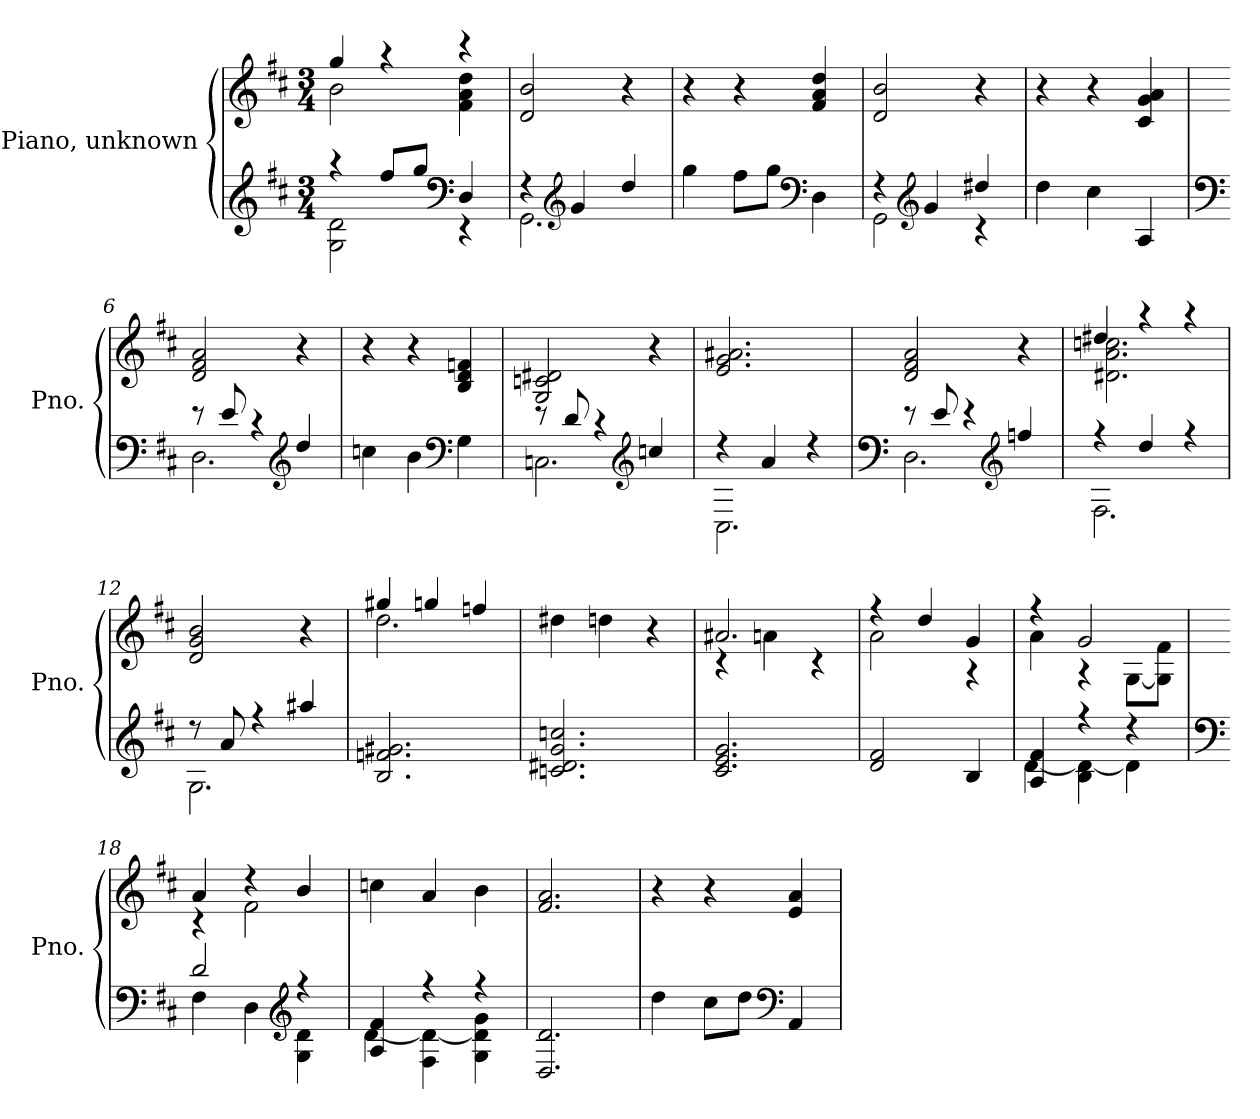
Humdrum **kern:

**kern	**kern
*part1	*part1
*staff2	*staff1
*I"Piano, unknown	*
*I'Pno.	*
*clefG2	*clefG2
*k[f#c#]	*k[f#c#]
*M3/4	*M3/4
*MM131	*MM131
=1	=1
*^	*^
4r	2G\ 2d\	4gg/	2b\
8ff#/L	.	4r	.
8gg/J	.	.	.
*clefF4	*	*	*
4D/	4r	4r	4f#\ 4a\ 4dd\
*	*	*v	*v
=2	=2	=2
4r	2.GG\	2d/ 2b/
*clefG2	*	*
4g/	.	.
4dd/	.	4r
*v	*v	*
=3	=3
4gg\	4r
8ff#\L	4r
8gg\J	.
*clefF4	*
4D\	4f#/ 4a/ 4dd/
=4	=4
*^	*
4r	2GG\	2d/ 2b/
*clefG2	*	*
4g/	.	.
4dd#X/	4r	4r
*v	*v	*
=5	=5
4dd\	4r
4cc#\	4r
4A/	4c#/ 4g/ 4a/
=6	=6
*clefF4	*
*^	*
8r	2.D\	2d/ 2f#/ 2a/
8e/	.	.
4r	.	.
*clefG2	*	*
4dd/	.	4r
*v	*v	*
!!LO:LB:g=z
=7	=7
4ccn\	4r
4b\	4r
*clefF4	*
4G\	4B/ 4d/ 4fn/
=8	=8
*^	*
8r	2.Cn\	2G/ 2cn/ 2d#X/
8d/	.	.
4r	.	.
*clefG2	*	*
4ccn/	.	4r
=9	=9	=9
4r	2.C#\	2.e/ 2.g/ 2.a#X/
4a/	.	.
4r	.	.
=10	=10	=10
*clefF4	*	*
8r	2.D\	2d/ 2f#/ 2a/
8e/	.	.
4r	.	.
*clefG2	*	*
4ffn/	.	4r
=11	=11	=11
*	*	*^
4r	2.F#\	4dd#X/	2.d#X\ 2.a\ 2.ccn\
4dd/	.	4r	.
4r	.	4r	.
*	*	*v	*v
=12	=12	=12
8r	2.G\	2d/ 2g/ 2b/
8a/	.	.
4r	.	.
4aa#X/	.	4r
*v	*v	*
!!LO:LB:g=z
=13	=13
*	*^
2.B/ 2.fn/ 2.g#X/	4gg#X/	2.dd\
.	4ggn/	.
.	4ffn/	.
*	*v	*v
=14	=14
2.cn/ 2.d#X/ 2.g/ 2.ccn/	4dd#X\
.	4ddn\
.	4r
=15	=15
*	*^
2.c#/ 2.e/ 2.g/	2.a#X/	4r
.	.	4an\
.	.	4r
=16	=16	=16
2d/ 2f#/	4r	2a\
.	4dd/	.
4B/	4g/	4r
=17	=17	=17
*^	*	*
4A/ 4f#/	[4d\	4r	4a\
4r	4B\ 4d\_	2g/	4r
4r	4d\]	.	[8G\L
.	.	.	8G\] 8f#\J
=18	=18	=18	=18
*clefF4	*	*	*
2d/	4F#\	4a/	4r
.	4D\	4r	2f#\
*clefG2	*	*	*
4r	4G\ 4d\	4b/	.
*	*	*v	*v
=19	=19	=19
4A/ 4f#/	[4d\	4ccn\
4r	4F#\ 4d\_	4a/
4r	4G\ 4d\] 4g\	4b\
*v	*v	*
!!LO:LB:g=z
=20	=20
2.D/ 2.d/	2.f#/ 2.a/
=21	=21
4dd\	4r
8cc#\L	4r
8dd\J	.
*clefF4	*
4AA/	4e/ 4a/
=	=
*-	*-
